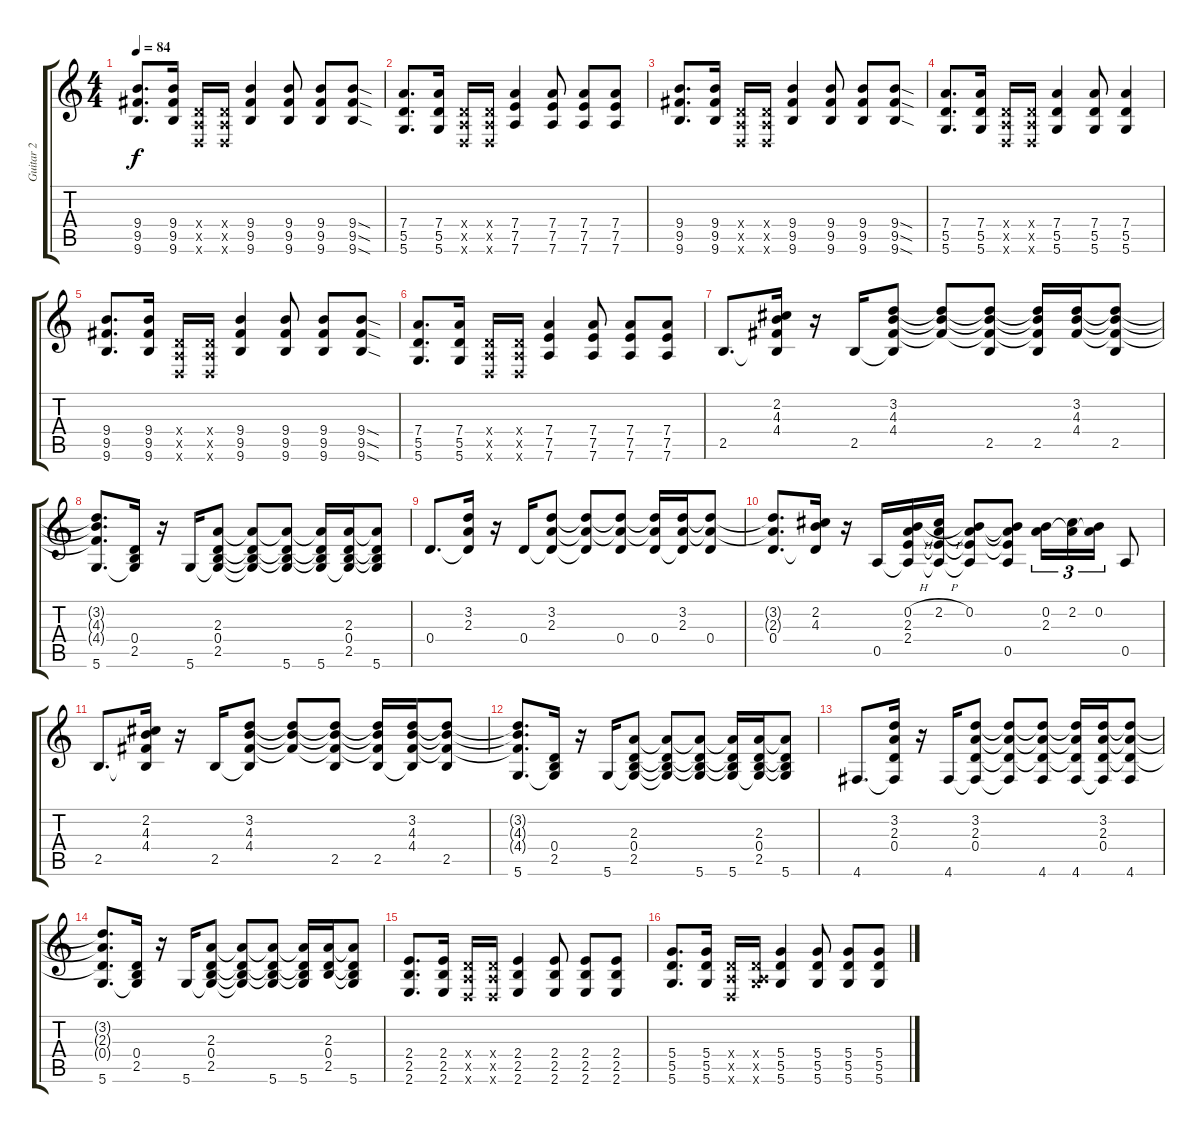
\track ("Guitar 2" "Guitar 2") {instrument overdrivenguitar}
\staff {score tabs}
\tuning (E4 B3 G3 D3 A2 D2) {hide}
\ts (4 4)
\tempo 84
\clef g2
\ks c
(9.4 9.5 9.6).8{d dy f} (9.4 9.5 9.6).16 (0.4{x} 0.5{x} 0.6{x}).16 (0.4{x} 0.5{x} 0.6{x}).16 (9.4 9.5 9.6).4 (9.4 9.5 9.6).8 (9.4 9.5 9.6).8 (9.4{sod} 9.5{sod} 9.6{sod}).8 |
(7.4 5.5 5.6).8{d} (7.4 5.5 5.6).16 (0.4{x} 0.5{x} 0.6{x}).16 (0.4{x} 0.5{x} 0.6{x}).16 (7.4 7.5 7.6).4 (7.4 7.5 7.6).8 (7.4 7.5 7.6).8 (7.4 7.5 7.6).8 |
(9.4 9.5 9.6).8{d} (9.4 9.5 9.6).16 (0.4{x} 0.5{x} 0.6{x}).16 (0.4{x} 0.5{x} 0.6{x}).16 (9.4 9.5 9.6).4 (9.4 9.5 9.6).8 (9.4 9.5 9.6).8 (9.4{sod} 9.5{sod} 9.6{sod}).8 |
(7.4 5.5 5.6).8{d} (7.4 5.5 5.6).16 (0.4{x} 0.5{x} 0.6{x}).16 (0.4{x} 0.5{x} 0.6{x}).16 (7.4 5.5 5.6).4 (7.4 5.5 5.6).8 (7.4 5.5 5.6).4 |
(9.4 9.5 9.6).8{d} (9.4 9.5 9.6).16 (0.4{x} 0.5{x} 0.6{x}).16 (0.4{x} 0.5{x} 0.6{x}).16 (9.4 9.5 9.6).4 (9.4 9.5 9.6).8 (9.4 9.5 9.6).8 (9.4{sod} 9.5{sod} 9.6{sod}).8 |
(7.4 5.5 5.6).8{d} (7.4 5.5 5.6).16 (0.4{x} 0.5{x} 0.6{x}).16 (0.4{x} 0.5{x} 0.6{x}).16 (7.4 7.5 7.6).4 (7.4 7.5 7.6).8 (7.4 7.5 7.6).8 (7.4 7.5 7.6).8 |
2.5.8{d} (2.2 4.3 4.4 2.5{t}).16 r.16 2.5.16 (3.2 4.3 4.4 2.5{t}).8 (3.2{t} 4.3{t} 4.4{t}).8 (3.2{t} 4.3{t} 4.4{t} 2.5).8 (3.2{t} 4.3{t} 4.4{t} 2.5).16 (3.2 4.3 4.4).16 (3.2{t} 4.3{t} 4.4{t} 2.5).8 |
(3.2{t} 4.3{t} 4.4{t} 5.6).8{d} (0.4 2.5 5.6{t}).16 r.16 5.6.16 (2.3 0.4 2.5 5.6{t}).8 (2.3{t} 0.4{t} 2.5{t} 5.6{t}).8 (2.3{t} 0.4{t} 2.5{t} 5.6).8 (2.3{t} 0.4{t} 2.5{t} 5.6).16 (2.3 0.4 2.5 5.6{t}).16 (2.3{t} 0.4{t} 2.5{t} 5.6).8 |
0.4.8{d} (3.2 2.3 0.4{t}).16 r.16 0.4.16 (3.2 2.3 0.4{t}).8 (3.2{t} 2.3{t} 0.4{t}).8 (3.2{t} 2.3{t} 0.4).8 (3.2{t} 2.3{t} 0.4).16 (3.2 2.3 0.4{t}).16 (3.2{t} 2.3{t} 0.4).8 |
(3.2{t} 2.3{t} 0.4).8{d} (2.2 4.3 0.4{t}).16 r.16 0.5.16 (0.2{h} 2.3 2.4 0.5{t}).16 (2.2{h} 2.3{t} 2.4{t} 0.5{t}).16 (0.2 2.3{t} 2.4{t} 0.5{t}).8 (0.2{t} 2.3{t} 2.4{t} 0.5).8 (0.2 2.3).16{tu (3 2)} (2.2 2.3{t}).16{tu (3 2)} (0.2 2.3{t}).16{tu (3 2)} 0.5.8 |
2.5.8{d} (2.2 4.3 4.4 2.5{t}).16 r.16 2.5.16 (3.2 4.3 4.4 2.5{t}).8 (3.2{t} 4.3{t} 4.4{t}).8 (3.2{t} 4.3{t} 4.4{t} 2.5).8 (3.2{t} 4.3{t} 4.4{t} 2.5).16 (3.2 4.3 4.4 2.5{t}).16 (3.2{t} 4.3{t} 4.4{t} 2.5).8 |
(3.2{t} 4.3{t} 4.4{t} 5.6).8{d} (0.4 2.5 5.6{t}).16 r.16 5.6.16 (2.3 0.4 2.5 5.6{t}).8 (2.3{t} 0.4{t} 2.5{t} 5.6{t}).8 (2.3{t} 0.4{t} 2.5{t} 5.6).8 (2.3{t} 0.4{t} 2.5{t} 5.6).16 (2.3 0.4 2.5 5.6{t}).16 (2.3{t} 0.4{t} 2.5{t} 5.6).8 |
4.6.8{d} (3.2 2.3 0.4 4.6{t}).16 r.16 4.6.16 (3.2 2.3 0.4 4.6{t}).8 (3.2{t} 2.3{t} 0.4{t} 4.6{t}).8 (3.2{t} 2.3{t} 0.4{t} 4.6).8 (3.2{t} 2.3{t} 0.4{t} 4.6).16 (3.2 2.3 0.4 4.6{t}).16 (3.2{t} 2.3{t} 0.4{t} 4.6).8 |
(3.2{t} 2.3{t} 0.4{t} 5.6).8{d} (0.4 2.5 5.6{t}).16 r.16 5.6.16 (2.3 0.4 2.5 5.6{t}).8 (2.3{t} 0.4{t} 2.5{t} 5.6{t}).8 (2.3{t} 0.4{t} 2.5{t} 5.6).8 (2.3{t} 0.4{t} 2.5{t} 5.6).16 (2.3 0.4 2.5).16 (2.3{t} 0.4{t} 2.5{t} 5.6).8 |
(2.4 2.5 2.6).8{d} (2.4 2.5 2.6).16 (0.4{x} 0.5{x} 0.6{x}).16 (0.4{x} 0.5{x} 0.6{x}).16 (2.4 2.5 2.6).4 (2.4 2.5 2.6).8 (2.4 2.5 2.6).8 (2.4 2.5 2.6).8 |
(5.4 5.5 5.6).8{d} (5.4 5.5 5.6).16 (0.4{x} 0.5{x} 0.6{x}).16 (0.4{x} 0.5{x} 5.6{x}).16 (5.4 5.5 5.6).4 (5.4 5.5 5.6).8 (5.4 5.5 5.6).8 (5.4 5.5 5.6).8
